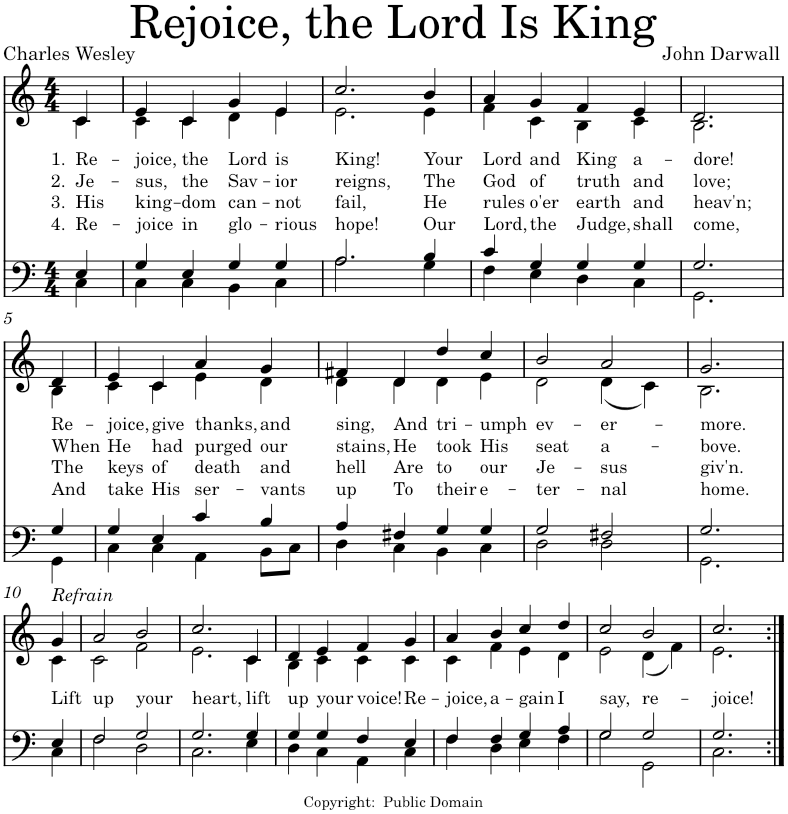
**kern	**kern	**text	**text	**text	**text
*part1	*part1	*part1	*part1	*part1	*part1
*staff2	*staff1	*staff1	*staff1	*staff1	*staff1
*I"Piano	*	*	*	*	*
*I'Pno.	*	*	*	*	*
*clefF4	*clefG2	*	*	*	*
*k[]	*k[]	*	*	*	*
*M4/4	*M4/4	*	*	*	*
=	=	=	=	=	=
*^	*	*	*	*	*
!	!	!	!LO:LY:b	!LO:LY:b	!LO:LY:b	!LO:LY:b
*	*	*^	*	*	*	*
4E/	4C\	4c/	4c\	1. Re-	2. Je-	3. His	4. Re-
=1	=1	=1	=1	=1	=1	=1	=1
!	!	!	!	!LO:LY:b	!LO:LY:b	!LO:LY:b	!LO:LY:b
4G/	4C\	4e/	4c\	joice,	-sus,	king-	-joice
!	!	!	!	!LO:LY:b	!LO:LY:b	!LO:LY:b	!LO:LY:b
4E/	4C\	4c/	4c\	the	the	-dom	in
!	!	!	!	!LO:LY:b	!LO:LY:b	!LO:LY:b	!LO:LY:b
4G/	4BB\	4g/	4d\	Lord	Sav-	can-	glo-
!	!	!	!	!LO:LY:b	!LO:LY:b	!LO:LY:b	!LO:LY:b
4G/	4C\	4e/	4e\	is	-ior	-not	-rious
=2	=2	=2	=2	=2	=2	=2	=2
!	!	!	!	!LO:LY:b	!LO:LY:b	!LO:LY:b	!LO:LY:b
2.A/	2.A\	2.cc/	2.e\	King!	reigns,	fail,	hope!
!	!	!	!	!LO:LY:b	!LO:LY:b	!LO:LY:b	!LO:LY:b
4B/	4G\	4b/	4e\	Your	The	He	Our
=3	=3	=3	=3	=3	=3	=3	=3
!	!	!	!	!LO:LY:b	!LO:LY:b	!LO:LY:b	!LO:LY:b
4c/	4F\	4a/	4f\	Lord	God	rules	Lord,
!	!	!	!	!LO:LY:b	!LO:LY:b	!LO:LY:b	!LO:LY:b
4G/	4E\	4g/	4c\	and	of	o'er	the
!	!	!	!	!LO:LY:b	!LO:LY:b	!LO:LY:b	!LO:LY:b
4G/	4D\	4f/	4B\	King	truth	earth	Judge,
!	!	!	!	!LO:LY:b	!LO:LY:b	!LO:LY:b	!LO:LY:b
4G/	4C\	4e/	4c\	a-	and	and	shall
=4	=4	=4	=4	=4	=4	=4	=4
!	!	!	!	!LO:LY:b	!LO:LY:b	!LO:LY:b	!LO:LY:b
2.G/	2.GG\	2.d/	2.B\	-dore!	love;	heav'n;	come,
!!LO:LB:g=z	!!
=5	=5	=5	=5	=5	=5	=5	=5
!	!	!	!	!LO:LY:b	!LO:LY:b	!LO:LY:b	!LO:LY:b
4G/	4GG\	4d/	4B\	Re-	When	The	And
=6	=6	=6	=6	=6	=6	=6	=6
!	!	!	!	!LO:LY:b	!LO:LY:b	!LO:LY:b	!LO:LY:b
4G/	4C\	4e/	4c\	-joice,	He	keys	take
!	!	!	!	!LO:LY:b	!LO:LY:b	!LO:LY:b	!LO:LY:b
4E/	4C\	4c/	4c\	give	had	of	His
!	!	!	!	!LO:LY:b	!LO:LY:b	!LO:LY:b	!LO:LY:b
4c/	4AA\	4a/	4e\	thanks,	purged	death	ser-
!	!	!	!	!LO:LY:b	!LO:LY:b	!LO:LY:b	!LO:LY:b
4B/	8BB\L	4g/	4d\	and	our	and	-vants
.	8C\J	.	.	.	.	.	.
=7	=7	=7	=7	=7	=7	=7	=7
!	!	!	!	!LO:LY:b	!LO:LY:b	!LO:LY:b	!LO:LY:b
4A/	4D\	4f#X/	4d\	sing,	stains,	hell	up
!	!	!	!	!LO:LY:b	!LO:LY:b	!LO:LY:b	!LO:LY:b
4F#X/	4C\	4d/	4d\	And	He	Are	To
!	!	!	!	!LO:LY:b	!LO:LY:b	!LO:LY:b	!LO:LY:b
4G/	4BB\	4dd/	4d\	tri-	took	to	their
!	!	!	!	!LO:LY:b	!LO:LY:b	!LO:LY:b	!LO:LY:b
4G/	4C\	4cc/	4e\	-umph	His	our	e-
=8	=8	=8	=8	=8	=8	=8	=8
!	!	!	!	!LO:LY:b	!LO:LY:b	!LO:LY:b	!LO:LY:b
2G/	2D\	2b/	2d\	ev-	seat	Je-	-ter-
!	!	!	!	!LO:LY:b	!LO:LY:b	!LO:LY:b	!LO:LY:b
2F#X/	2D\	2a/	(4d\	-er-	a-	-sus	-nal
.	.	.	4c\)	.	.	.	.
=9	=9	=9	=9	=9	=9	=9	=9
!	!	!	!	!LO:LY:b	!LO:LY:b	!LO:LY:b	!LO:LY:b
2.G/	2.GG\	2.g/	2.B\	-more.	-bove.	giv'n.	home.
!!LO:LB:g=z	!!
=10	=10	=10	=10	=10	=10	=10	=10
!	!	!LO:TX:a:i:t=Refrain	!	!	!	!	!
!	!	!	!	!LO:LY:b	!	!	!
4E/	4C\	4g/	4c\	Lift	.	.	.
=11	=11	=11	=11	=11	=11	=11	=11
!	!	!	!	!LO:LY:b	!	!	!
2F/	2F\	2a/	2c\	up	.	.	.
!	!	!	!	!LO:LY:b	!	!	!
2G/	2D\	2b/	2f\	your	.	.	.
=12	=12	=12	=12	=12	=12	=12	=12
!	!	!	!	!LO:LY:b	!	!	!
2.G/	2.C\	2.cc/	2.e\	heart,	.	.	.
!	!	!	!	!LO:LY:b	!	!	!
4G/	4E\	4c/	4c\	lift	.	.	.
=13	=13	=13	=13	=13	=13	=13	=13
!	!	!	!	!LO:LY:b	!	!	!
4G/	4D\	4d/	4B\	up	.	.	.
!	!	!	!	!LO:LY:b	!	!	!
4G/	4C\	4e/	4c\	your	.	.	.
!	!	!	!	!LO:LY:b	!	!	!
4F/	4AA\	4f/	4c\	voice!	.	.	.
!	!	!	!	!LO:LY:b	!	!	!
4E/	4C\	4g/	4c\	Re-	.	.	.
=14	=14	=14	=14	=14	=14	=14	=14
!	!	!	!	!LO:LY:b	!	!	!
4F/	4F\	4a/	4c\	-joice,	.	.	.
!	!	!	!	!LO:LY:b	!	!	!
4F/	4D\	4b/	4f\	a-	.	.	.
!	!	!	!	!LO:LY:b	!	!	!
4G/	4E\	4cc/	4e\	-gain	.	.	.
!	!	!	!	!LO:LY:b	!	!	!
4A/	4F\	4dd/	4d\	I	.	.	.
=15	=15	=15	=15	=15	=15	=15	=15
!	!	!	!	!LO:LY:b	!	!	!
2G/	2G\	2cc/	2e\	say,	.	.	.
!	!	!	!	!LO:LY:b	!	!	!
2G/	2GG\	2b/	(4d\	re-	.	.	.
.	.	.	4f\)	.	.	.	.
=16	=16	=16	=16	=16	=16	=16	=16
!	!	!	!	!LO:LY:b	!	!	!
2.G/	2.C\	2.cc/	2.e\	-joice!	.	.	.
*v	*v	*	*	*	*	*	*
*	*v	*v	*	*	*	*
=:|!	=:|!	=:|!	=:|!	=:|!	=:|!
*-	*-	*-	*-	*-	*-
